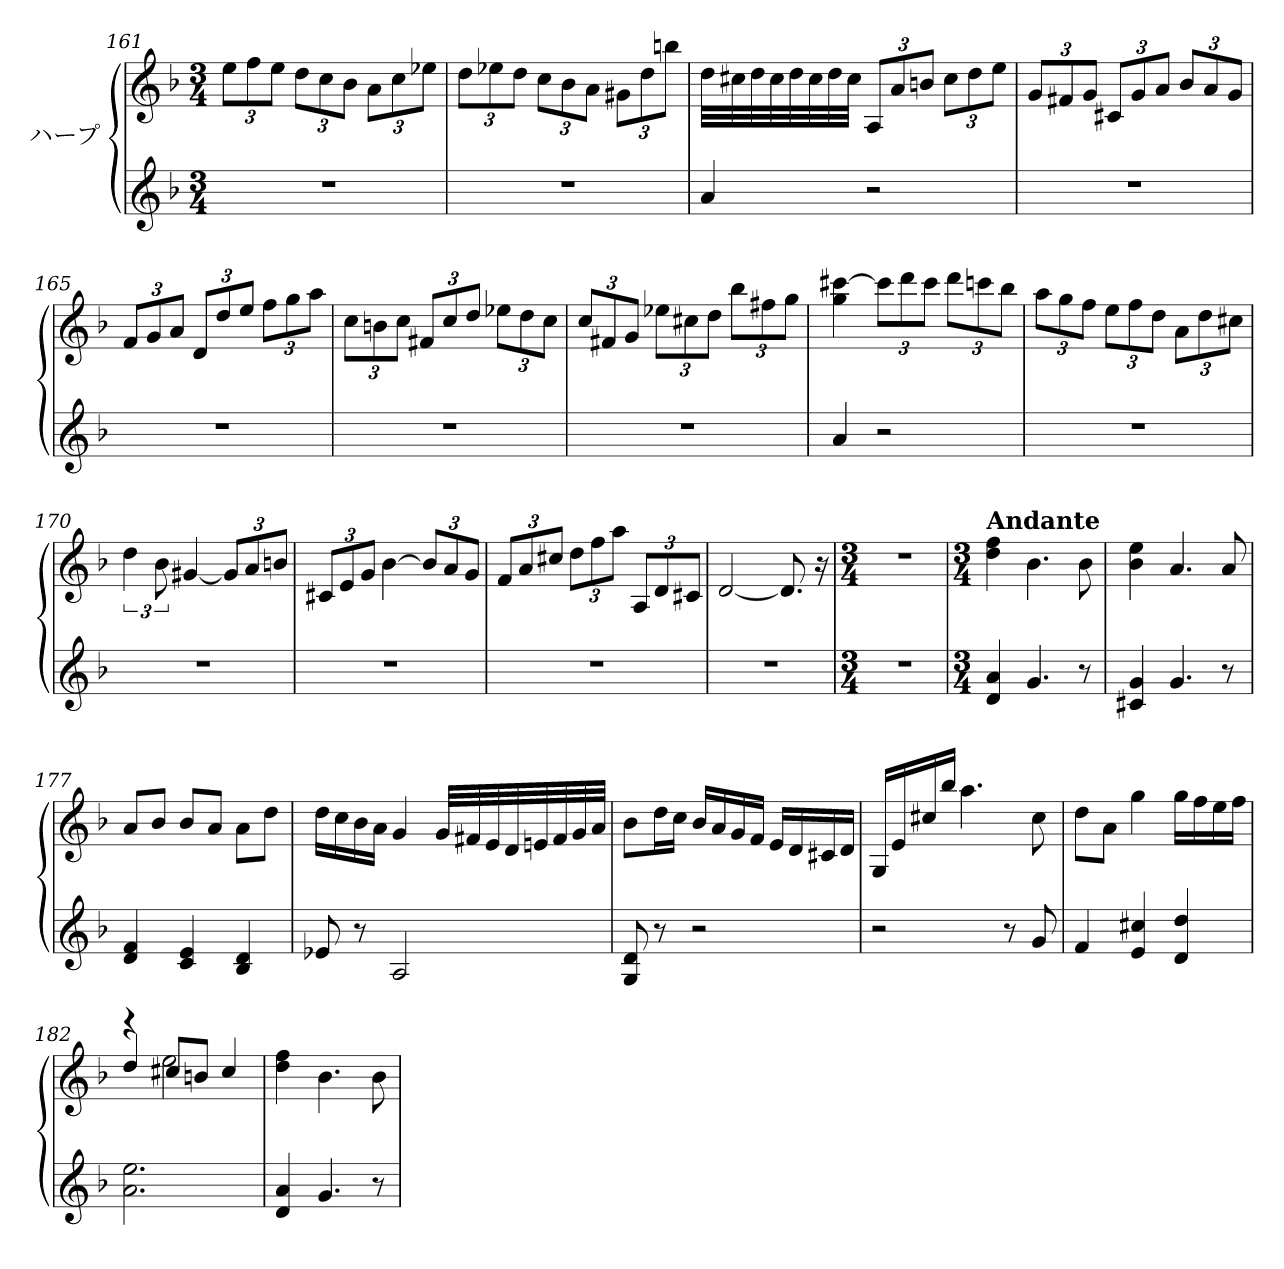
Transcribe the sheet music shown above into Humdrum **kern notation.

**kern	**kern
*part1	*part1
*staff2	*staff1
*I"ハープ	*
*clefG2	*clefG2
*k[b-]	*k[b-]
*M3/4	*M3/4
*	*Xbrackettup
=161	=161
2.r	12ee\L
.	12ff\
.	12ee\J
.	12dd\L
.	12cc\
.	12b-\J
.	12a\L
.	12cc\
.	12ee-X\J
=162	=162
2.r	12dd\L
.	12ee-X\
.	12dd\J
.	12cc\L
.	12b-\
.	12a\J
.	12g#X\L
.	12dd\
.	12bbn\J
=163	=163
4a/	32dd\LLL
.	32cc#X\
.	32dd\
.	32cc#\
.	32dd\
.	32cc#\
.	32dd\
.	32cc#\JJJ
2r	12A/L
.	12a/
.	12bn/J
.	12cc#\L
.	12dd\
.	12ee\J
!!LO:LB:g=z
=164	=164
2.r	12g/L
.	12f#X/
.	12g/J
.	12c#X/L
.	12g/
.	12a/J
.	12b-/L
.	12a/
.	12g/J
=165	=165
2.r	12f/L
.	12g/
.	12a/J
.	12d/L
.	12dd/
.	12ee/J
.	12ff\L
.	12gg\
.	12aa\J
=166	=166
2.r	12cc\L
.	12bn\
.	12cc\J
.	12f#X/L
.	12cc/
.	12dd/J
.	12ee-X\L
.	12dd\
.	12cc\J
=167	=167
2.r	12cc/L
.	12f#X/
.	12g/J
.	12ee-X\L
.	12cc#X\
.	12dd\J
.	12bb-\L
.	12ff#X\
.	12gg\J
!!LO:LB:g=z
=168	=168
4a/	4gg\ [4ccc#X\
2r	12ccc#\L]
.	12ddd\
.	12ccc#\J
.	12ddd\L
.	12cccn\
.	12bb-\J
=169	=169
2.r	12aa\L
.	12gg\
.	12ff\J
.	12ee\L
.	12ff\
.	12dd\J
.	12a\L
.	12dd\
.	12cc#X\J
=170	=170
*	*brackettup
2.r	6dd\
.	12b-\
.	[4g#X/
*	*Xbrackettup
.	12g#/L]
.	12a/
.	12bn/J
=171	=171
2.r	12c#X/L
.	12e/
.	12g/J
.	[4b-\
.	12b-/L]
.	12a/
.	12g/J
=172	=172
2.r	12f/L
.	12a/
.	12cc#X/J
.	12dd\L
.	12ff\
.	12aa\J
.	12A/L
.	12d/
.	12c#X/J
!!LO:LB:g=z
=173	=173
2.r	[2d/
.	8.d/]
.	16r
=174	=174
*M3/4	*M3/4
2.r	2.r
!!LO:PB:g=z
=175	=175
*M3/4	*M3/4
!	!LO:TX:a:B:t=Andante
4d/ 4a/	4dd\ 4ff\
4.g/	4.b-\
8r	8b-\
=176	=176
4c#X/ 4g/	4b-\ 4ee\
4.g/	4.a/
8r	8a/
=177	=177
4d/ 4f/	8a/L
.	8b-/J
4c/ 4e/	8b-/L
.	8a/J
4B-/ 4d/	8a\L
.	8dd\J
=178	=178
8e-X/	16dd\LL
.	16cc\
8r	16b-\
.	16a\JJ
2A/	4g/
.	32g/LLL
.	32f#X/
.	32e/
.	32d/
.	32en/
.	32f#/
.	32g/
.	32a/JJJ
=179	=179
8G/ 8d/	8b-\L
8r	16dd\L
.	16cc\JJ
2r	16b-/LL
.	16a/
.	16g/
.	16f/JJ
.	16e/LL
.	16d/
.	16c#X/
.	16d/JJ
!!LO:LB:g=z
=180	=180
2r	16G/LL
.	16e/
.	16cc#X/
.	16bb-/JJ
.	4.aa\
8r	.
8g/	8cc#\
=181	=181
4f/	8dd\L
.	8a\J
4e/ 4cc#X/	4gg\
4d/ 4dd/	16gg\LL
.	16ff\
.	16ee\
.	16ff\JJ
=182	=182
*	*^
2.a\ 2.ee\	4dd/	4reee
.	8cc#X/L	2ee\
.	8bn/J	.
.	4cc#/	.
*	*v	*v
=183	=183
4d/ 4a/	4dd\ 4ff\
4.g/	4.b-\
8r	8b-\
=	=
*-	*-
